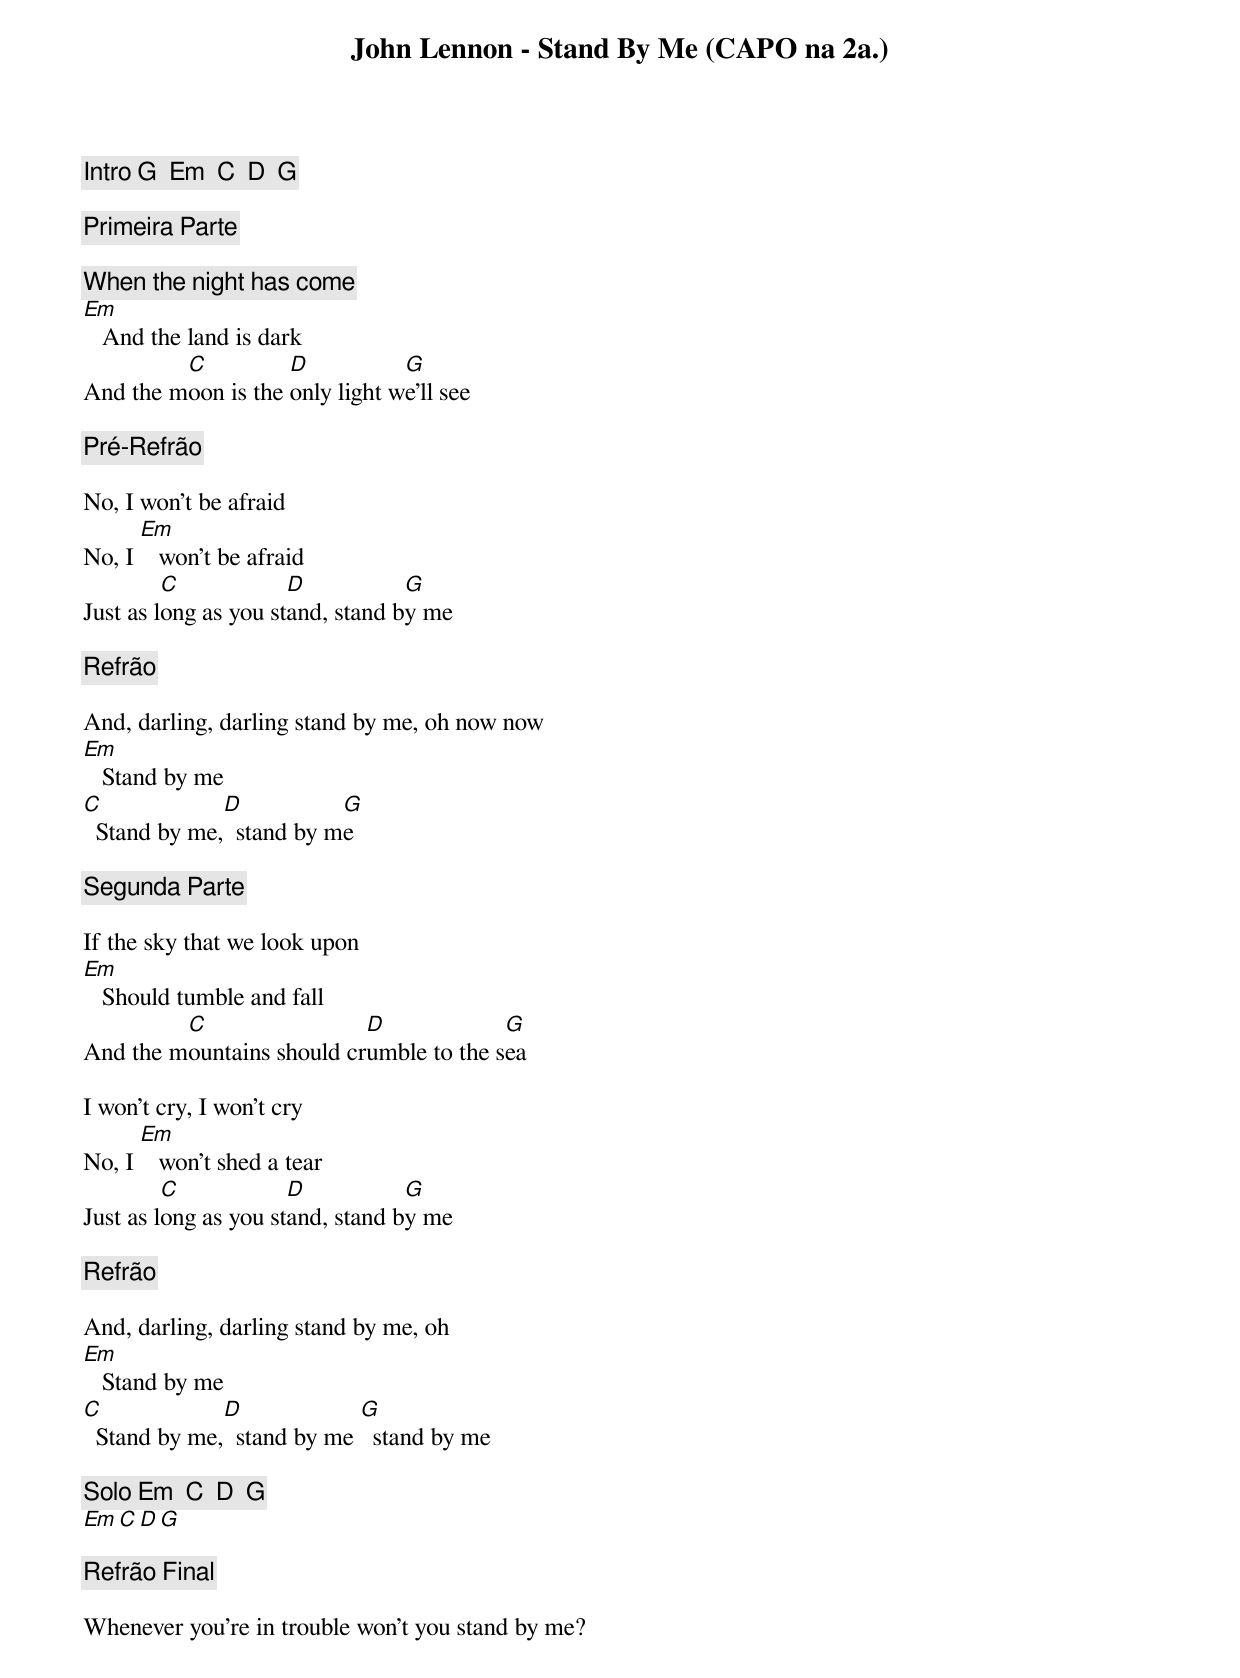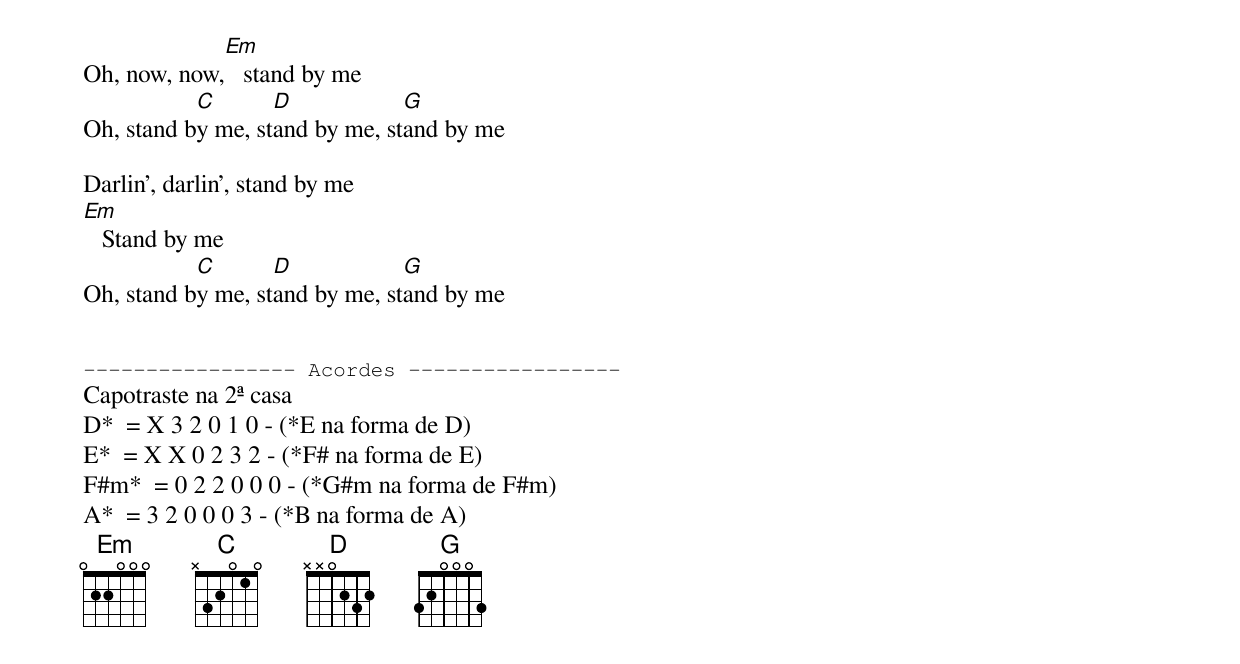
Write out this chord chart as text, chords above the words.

John Lennon - Stand By Me (CAPO na 2a.)

[Intro] G  Em  C  D  G

[Primeira Parte]

When the night has come
Em
   And the land is dark
         C          D           G
And the moon is the only light we'll see

[Pré-Refrão]

No, I won't be afraid
      Em
No, I    won't be afraid
         C            D           G
Just as long as you stand, stand by me

[Refrão]

And, darling, darling stand by me, oh now now
Em
   Stand by me
C             D           G
  Stand by me,  stand by me

[Segunda Parte]

If the sky that we look upon
Em
   Should tumble and fall
         C                 D             G
And the mountains should crumble to the sea

I won't cry, I won't cry
      Em
No, I    won't shed a tear
         C            D           G
Just as long as you stand, stand by me

[Refrão]

And, darling, darling stand by me, oh
Em
   Stand by me
C             D             G
  Stand by me,  stand by me   stand by me

[Solo] Em  C  D  G
       Em  C  D  G

[Refrão Final]

Whenever you're in trouble won't you stand by me?
             Em
Oh, now, now,   stand by me
           C       D            G
Oh, stand by me, stand by me, stand by me

Darlin', darlin', stand by me
Em
   Stand by me
           C       D            G
Oh, stand by me, stand by me, stand by me


----------------- Acordes -----------------
Capotraste na 2ª casa
D*  = X 3 2 0 1 0 - (*E na forma de D)
E*  = X X 0 2 3 2 - (*F# na forma de E)
F#m*  = 0 2 2 0 0 0 - (*G#m na forma de F#m)
A*  = 3 2 0 0 0 3 - (*B na forma de A)
